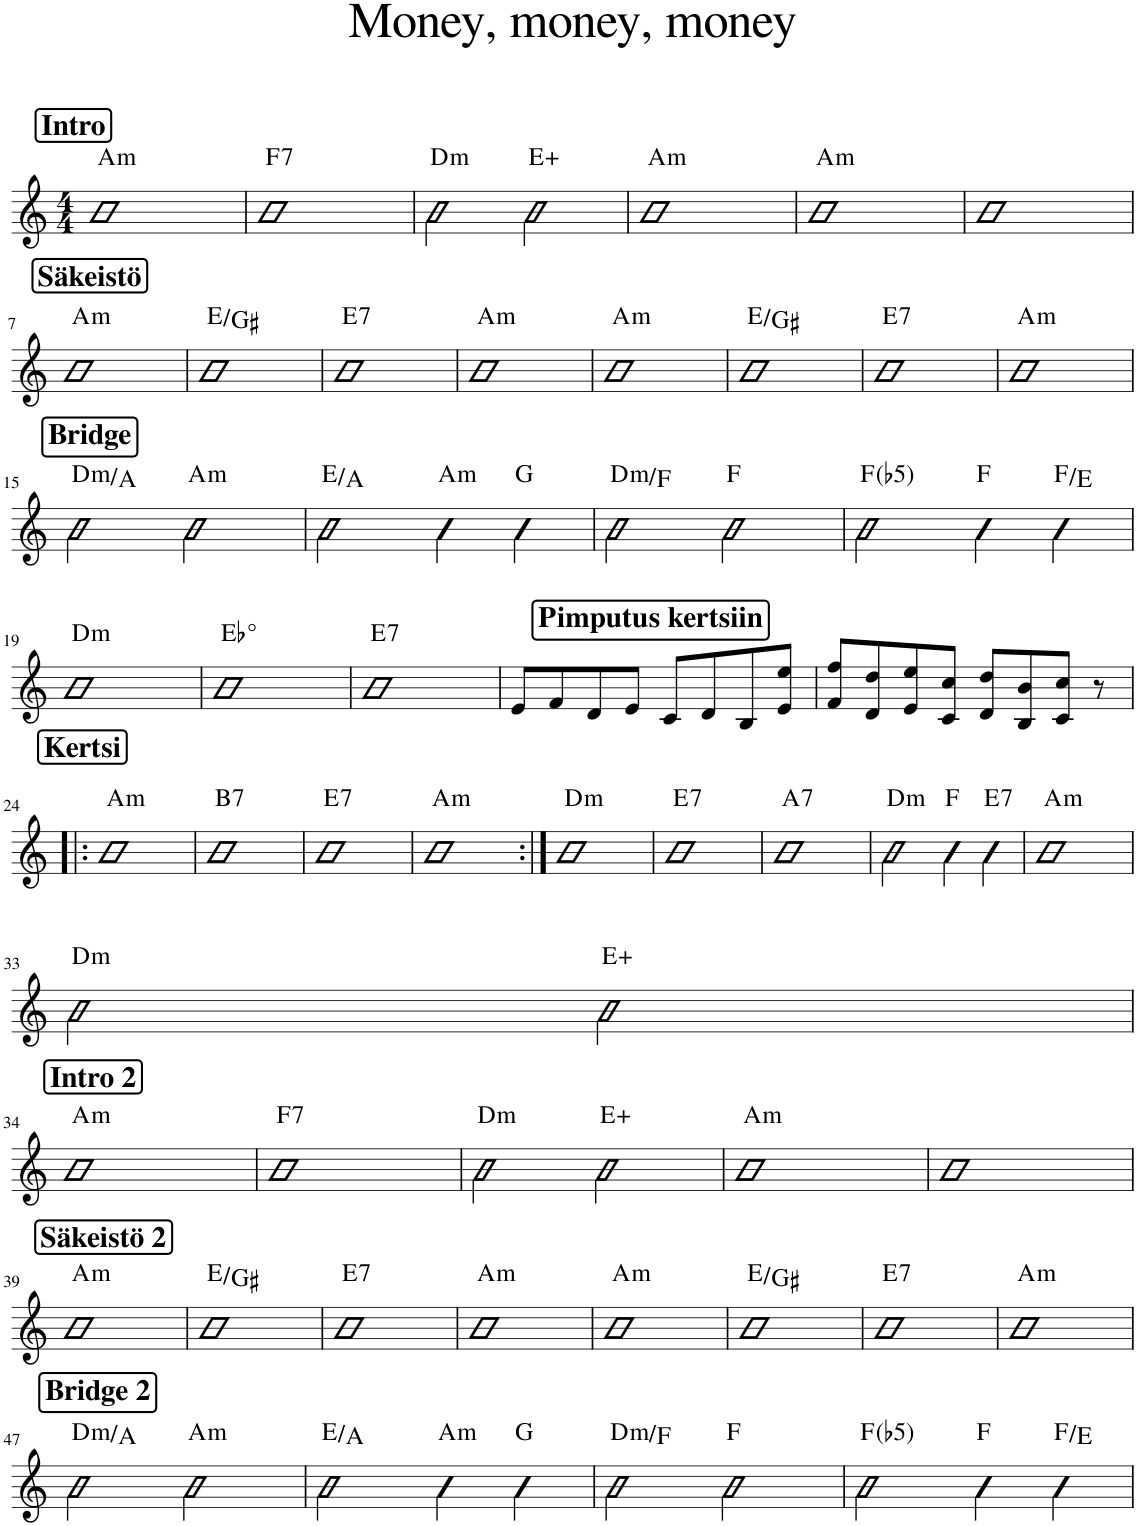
**kern	**harte
*part1	*part1
*staff1	*
*I"Piano	*
*I'Pno.	*
*clefG2	*
*k[]	*
*M4/4	*
!!LO:REH:place=s1:a:B:cj:fs=14:t=Intro
=1	=1
!	!LO:H:kt=m
1f	A:min
=2	=2
!	!LO:H:kt=7
1f	F:7
=3	=3
!	!LO:H:kt=m
2g\	D:min
2gn\	E:aug
=4	=4
!	!LO:H:kt=m
1g	A:min
=5	=5
!	!LO:H:kt=m
1a	A:min
=6	=6
1a	.
!!LO:LB:g=z
!!LO:REH:place=s1:a:B:cj:fs=14:t=Säkeistö
=7	=7
!	!LO:H:kt=m
1g	A:min
=8	=8
1gn	E:maj/3
=9	=9
!	!LO:H:kt=7
1gn	E:7
=10	=10
!	!LO:H:kt=m
1g	A:min
=11	=11
!	!LO:H:kt=m
1g	A:min
=12	=12
1gn	E:maj/3
=13	=13
!	!LO:H:kt=7
1gn	E:7
=14	=14
!	!LO:H:kt=m
1g	A:min
!!LO:LB:g=z
!!LO:REH:place=s1:a:B:cj:fs=14:t=Bridge
=15	=15
!	!LO:H:kt=m
2g\	D:min/5
!	!LO:H:kt=m
2a\	A:min
=16	=16
2gn\	E:maj/4
!	!LO:H:kt=m
4b\	A:min
4g\	G:maj
=17	=17
!	!LO:H:kt=m
2g\	D:min/b3
2a\	F:maj
=18	=18
2g\	F:(3,b5)
4b\ 4ff\	F:maj
4g\	F:maj/7
!!LO:LB:g=z
=19	=19
!	!LO:H:kt=m
1e	D:min
=20	=20
!	!LO:H:kt=°
1g	.
!!LO:REH:place=s1:a:B:cj:fs=14:t=Pimputus kertsiin
=21	=21
!	!LO:H:kt=7
1f	E:7
=22	=22
8e/L	.
8f/	.
8d/	.
8e/J	.
8c/L	.
8d/	.
8B/	.
8e/ 8ee/J	.
=23	=23
8f/ 8ff/L	.
8d/ 8dd/	.
8e/ 8ee/	.
8c/ 8cc/J	.
8d/ 8dd/L	.
8B/ 8b/	.
8c/ 8cc/J	.
8r	.
!!LO:LB:g=z
!!LO:REH:place=s1:a:B:cj:fs=14:t=Kertsi
=24!|:	=24!|:
!	!LO:H:kt=m
1g	A:min
=25	=25
!	!LO:H:kt=7
1g	B:7
=26	=26
!	!LO:H:kt=7
1gn	E:7
=27	=27
!	!LO:H:kt=m
1g	A:min
=28:|!	=28:|!
!	!LO:H:kt=m
1g	D:min
=29	=29
!	!LO:H:kt=7
1gn	E:7
=30	=30
!	!LO:H:kt=7
1g	A:7
=31	=31
!	!LO:H:kt=m
2g\	D:min
4b\ 4ff\	F:maj
!	!LO:H:kt=7
4gn\	E:7
=32	=32
!	!LO:H:kt=m
1g	A:min
!!LO:LB:g=z
=33	=33
!	!LO:H:kt=m
2a\	D:min
2gn\	E:aug
!!LO:LB:g=z
!!LO:REH:place=s1:a:B:cj:fs=14:t=Intro 2
=34	=34
!	!LO:H:kt=m
1f	A:min
=35	=35
!	!LO:H:kt=7
1f	F:7
=36	=36
!	!LO:H:kt=m
2g\	D:min
2gn\	E:aug
=37	=37
!	!LO:H:kt=m
1g	A:min
=38	=38
1a	.
!!LO:LB:g=z
!!LO:REH:place=s1:a:B:cj:fs=14:t=Säkeistö 2
=39	=39
!	!LO:H:kt=m
1g	A:min
=40	=40
1gn	E:maj/3
=41	=41
!	!LO:H:kt=7
1gn	E:7
=42	=42
!	!LO:H:kt=m
1g	A:min
=43	=43
!	!LO:H:kt=m
1g	A:min
=44	=44
1gn	E:maj/3
=45	=45
!	!LO:H:kt=7
1gn	E:7
=46	=46
!	!LO:H:kt=m
1g	A:min
!!LO:LB:g=z
!!LO:REH:place=s1:a:B:cj:fs=14:t=Bridge 2
=47	=47
!	!LO:H:kt=m
2g\	D:min/5
!	!LO:H:kt=m
2a\	A:min
=48	=48
2gn\	E:maj/4
!	!LO:H:kt=m
4b\	A:min
4g\	G:maj
=49	=49
!	!LO:H:kt=m
2g\	D:min/b3
2a\	F:maj
=50	=50
2g\	F:(3,b5)
4b\ 4ff\	F:maj
4g\	F:maj/7
=	=
*-	*-
